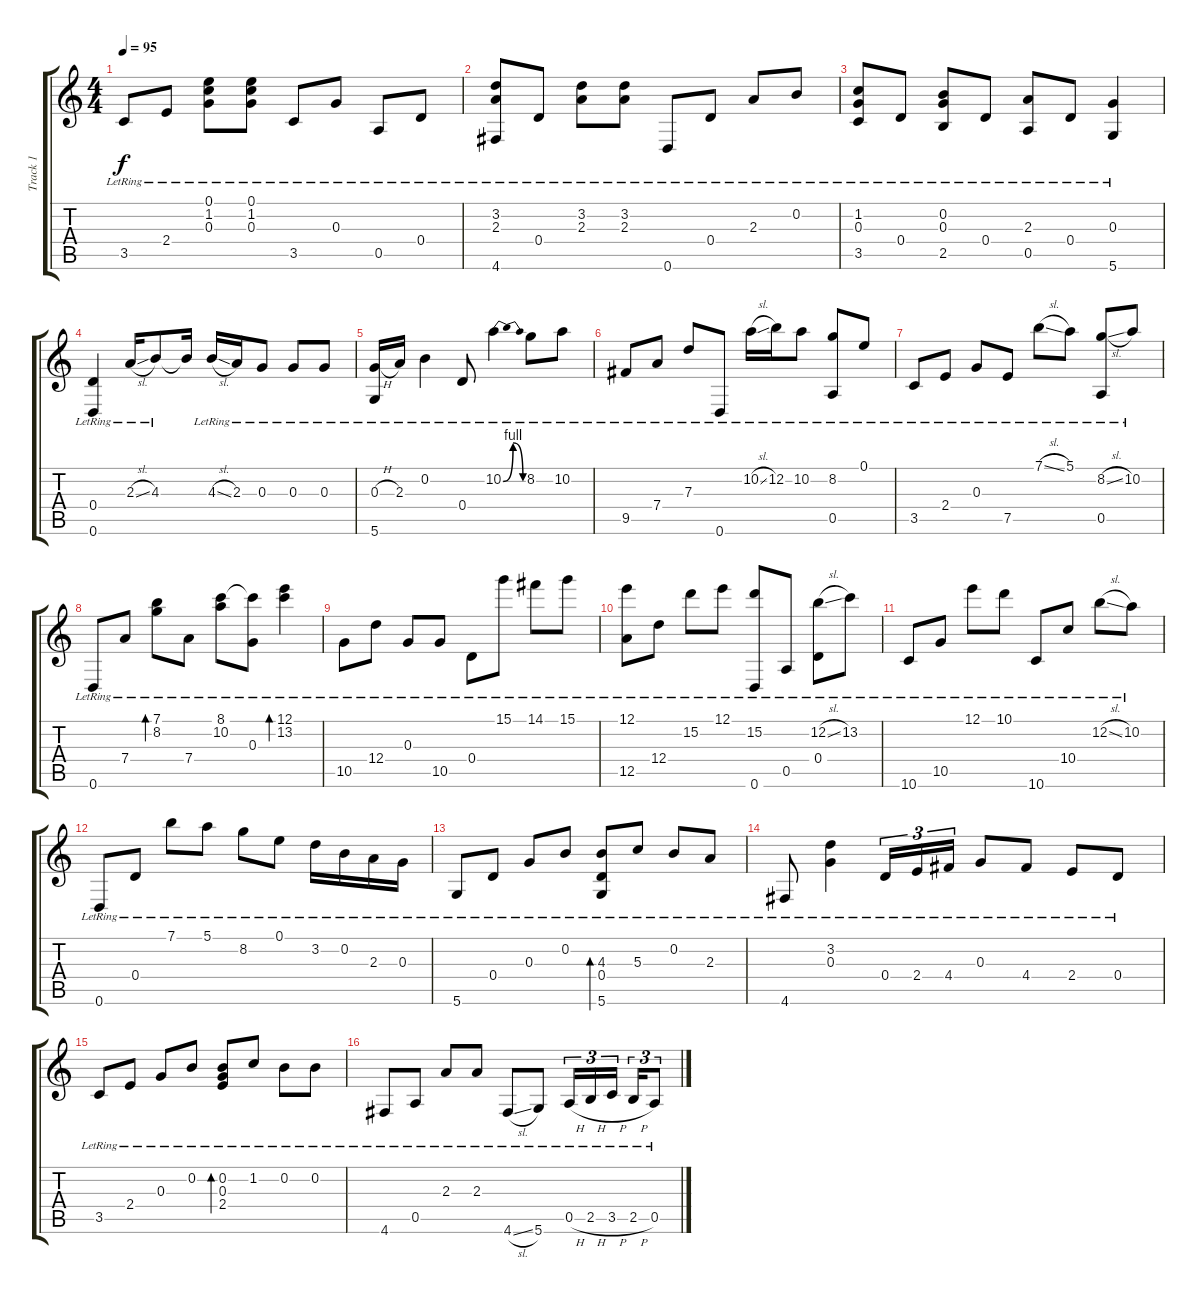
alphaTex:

\track ("Track 1" "Track 1") {instrument acousticguitarsteel}
\staff {score tabs}
\tuning (E4 B3 G3 D3 A2 D2) {hide}
\ts (4 4)
\tempo 95
\clef g2
\ks c
3.5{lr}.8{dy f} 2.4{lr}.8 (0.1{lr} 1.2{lr} 0.3{lr}).8 (0.1{lr} 1.2{lr} 0.3{lr}).8 3.5{lr}.8 0.3{lr}.8 0.5{lr}.8 0.4{lr}.8 |
(3.2{lr} 2.3{lr} 4.6{lr}).8 0.4{lr}.8 (3.2{lr} 2.3{lr}).8 (3.2{lr} 2.3{lr}).8 0.6{lr}.8 0.4{lr}.8 2.3{lr}.8 0.2{lr}.8 |
(1.2{lr} 0.3{lr} 3.5{lr}).8 0.4{lr}.8 (0.2{lr} 0.3{lr} 2.5{lr}).8 0.4{lr}.8 (2.3{lr} 0.5{lr}).8 0.4{lr}.8 (0.3{lr} 5.6{lr}).4 |
(0.4{lr} 0.6{lr}).4 2.3{sl lr}.16 4.3{lr}.8 4.3{t}.16 4.3{sl lr}.16 2.3{lr}.16 0.3{lr}.8 0.3{lr}.8 0.3{lr}.8 |
(0.3{h lr} 5.6{lr}).16 2.3{lr}.16 0.2{lr}.4 0.4{lr}.8 10.2{be (bendrelease 0 0 15 4 30 4 60 0) lr}.4 8.2{lr}.8 10.2{lr}.8 |
9.5{lr}.8 7.4{lr}.8 7.3{lr}.8 0.6{lr}.8 10.2{sl lr}.16 12.2{lr}.16 10.2{lr}.8 (8.2{lr} 0.5{lr}).8 0.1{lr}.8 |
3.5{lr}.8 2.4{lr}.8 0.3{lr}.8 7.5{lr}.8 7.1{sl lr}.8 5.1{lr}.8 (8.2{sl lr} 0.5{lr}).8 10.2{lr}.8 |
0.6{lr}.8 7.4{lr}.8 (7.1{lr} 8.2{lr}).8{bd 480} 7.4{lr}.8 (8.1{lr} 10.2{lr}).8 (8.1{t} 0.3{lr}).8 (12.1{lr} 13.2{lr}).4{bd 480} |
10.5{lr}.8 12.4{lr}.8 0.3{lr}.8 10.5{lr}.8 0.4{lr}.8 15.1{lr}.8 14.1{lr}.8 15.1{lr}.8 |
(12.1{lr} 12.5{lr}).8 12.4{lr}.8 15.2{lr}.8 12.1{lr}.8 (15.2{lr} 0.6{lr}).8 0.5{lr}.8 (12.2{sl lr} 0.4{lr}).8 13.2{lr}.8 |
10.6{lr}.8 10.5{lr}.8 12.1{lr}.8 10.1{lr}.8 10.6{lr}.8 10.4{lr}.8 12.2{sl lr}.8 10.2{lr}.8 |
0.6{lr}.8 0.4{lr}.8 7.1{lr}.8 5.1{lr}.8 8.2{lr}.8 0.1{lr}.8 3.2{lr}.16 0.2{lr}.16 2.3{lr}.16 0.3{lr}.16 |
5.6{lr}.8 0.4{lr}.8 0.3{lr}.8 0.2{lr}.8 (4.3{lr} 0.4 5.6{lr}).8{bd 60} 5.3{lr}.8 0.2{lr}.8 2.3{lr}.8 |
4.6{lr}.8 (3.2{lr} 0.3{lr}).4 0.4{lr}.16{tu (3 2)} 2.4{lr}.16{tu (3 2)} 4.4{lr}.16{tu (3 2)} 0.3{lr}.8 4.4{lr}.8 2.4{lr}.8 0.4{lr}.8 |
3.5{lr}.8 2.4{lr}.8 0.3{lr}.8 0.2{lr}.8 (0.2{lr} 0.3{lr} 2.4{lr}).8{bd 60} 1.2{lr}.8 0.2{lr}.8 0.2{lr}.8 |
4.6{lr}.8 0.5{lr}.8 2.3{lr}.8 2.3{lr}.8 4.6{sl lr}.8 5.6{lr}.8 0.5{h lr}.16{tu (3 2)} 2.5{h lr}.16{tu (3 2)} 3.5{h lr}.16{tu (3 2) beam splitsecondary} 2.5{h lr}.16{tu (3 2)} 0.5{lr}.8{tu (3 2)}
